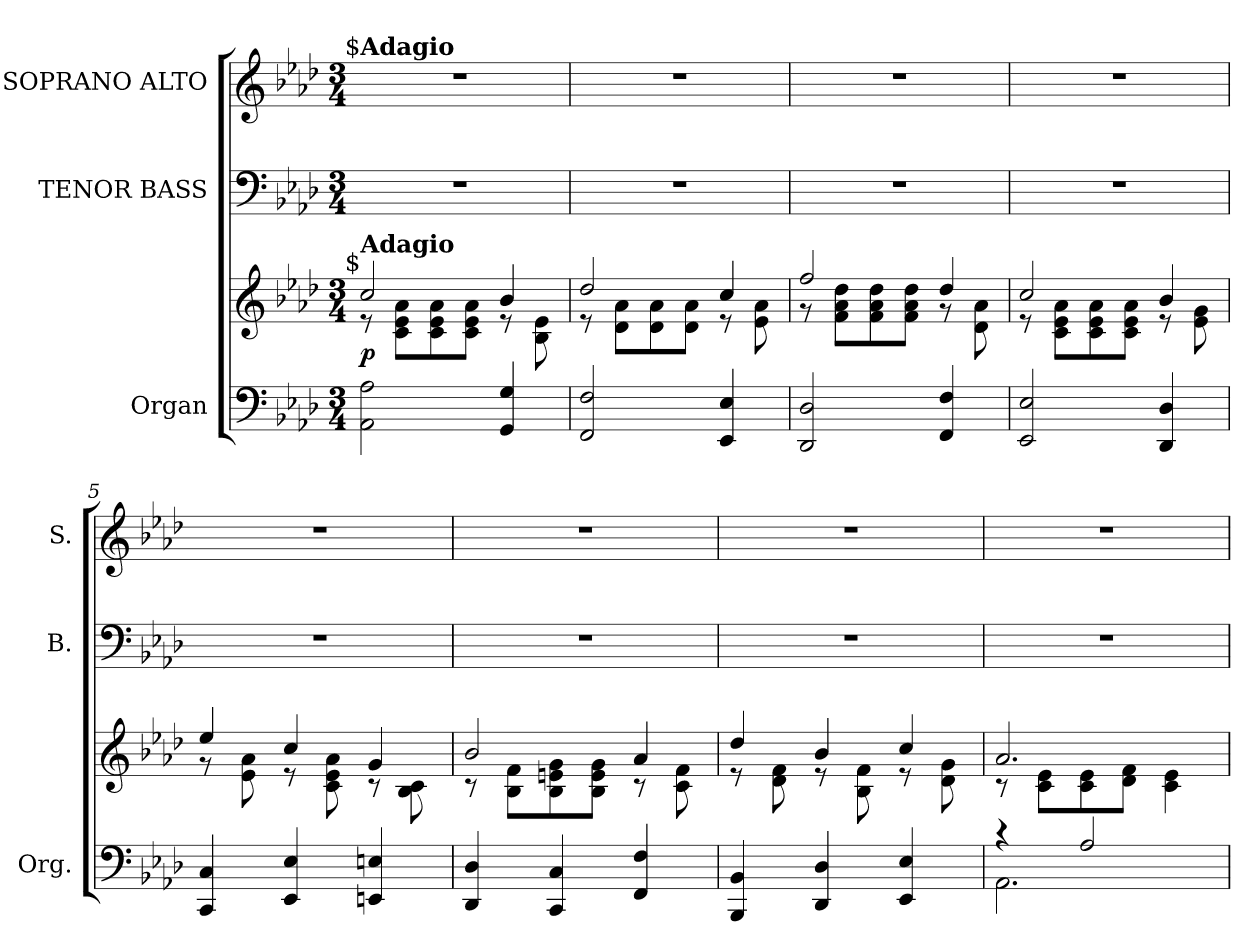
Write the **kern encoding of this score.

**kern	**kern	**dynam	**kern	**kern
*part3	*part3	*part3	*part2	*part1
*staff4	*staff3	*staff3/4	*staff2	*staff1
*I"Organ	*	*	*I"TENOR BASS	*I"SOPRANO ALTO
*I'Org.	*	*	*I'B.	*I'S.
!!LO:PB:g=z
*clefF4	*clefG2	*	*clefF4	*clefG2
*k[b-e-a-d-]	*k[b-e-a-d-]	*	*k[b-e-a-d-]	*k[b-e-a-d-]
*A-:	*A-:	*	*A-:	*A-:
*M3/4	*M3/4	*	*M3/4	*M3/4
*MM60	*MM60	*	*MM60	*MM60
=1	=1	=1	=1	=1
*	*^	*	*	*
!	!	!	!	!	!LO:TX:a:B:t=Adagio
!	!	!	!	!	!LO:TX:a:rj:t=$
!	!LO:TX:a:B:t=Adagio	!	!	!	!
!	!LO:TX:a:rj:t=$	!	!	!	!
!	!	!	!	!LO:N:vis=1	!LO:N:vis=1
2AA-i\ 2A-i	2cci/	8r	p	2.r	2.r
.	.	8ci\ 8e-i 8a-iL	.	.	.
.	.	8ci\ 8e-i 8a-i	.	.	.
.	.	8ci\ 8e-i 8a-iJ	.	.	.
4GGi/ 4Gi	4b-i/	8r	.	.	.
.	.	8B-i\ 8e-i	.	.	.
=2	=2	=2	=2	=2	=2
!	!	!	!	!LO:N:vis=1	!LO:N:vis=1
2FFi/ 2Fi	2dd-i/	8r	.	2.r	2.r
.	.	8d-i\ 8a-iL	.	.	.
.	.	8d-i\ 8a-i	.	.	.
.	.	8d-i\ 8a-iJ	.	.	.
4EE-i/ 4E-i	4cci/	8r	.	.	.
.	.	8e-i\ 8a-i	.	.	.
=3	=3	=3	=3	=3	=3
!	!	!	!	!LO:N:vis=1	!LO:N:vis=1
2DD-i/ 2D-i	2ffi/	8r	.	2.r	2.r
.	.	8fi\ 8a-i 8dd-iL	.	.	.
.	.	8fi\ 8a-i 8dd-i	.	.	.
.	.	8fi\ 8a-i 8dd-iJ	.	.	.
4FFi/ 4Fi	4dd-i/	8r	.	.	.
.	.	8d-i\ 8a-i	.	.	.
=4	=4	=4	=4	=4	=4
!	!	!	!	!LO:N:vis=1	!LO:N:vis=1
2EE-i/ 2E-i	2cci/	8r	.	2.r	2.r
.	.	8ci\ 8e-i 8a-iL	.	.	.
.	.	8ci\ 8e-i 8a-i	.	.	.
.	.	8ci\ 8e-i 8a-iJ	.	.	.
4DD-i/ 4D-i	4b-i/	8r	.	.	.
.	.	8e-i\ 8gi	.	.	.
!!LO:LB:g=z
=5	=5	=5	=5	=5	=5
!	!	!	!	!LO:N:vis=1	!LO:N:vis=1
4CCi/ 4Ci	4ee-i/	8r	.	2.r	2.r
.	.	8e-i\ 8a-i	.	.	.
4EE-i/ 4E-i	4cci/	8r	.	.	.
.	.	8ci\ 8e-i 8a-i	.	.	.
4EEni/ 4Eni	4gi/	8r	.	.	.
.	.	8B-i\ 8ci	.	.	.
=6	=6	=6	=6	=6	=6
!	!	!	!	!LO:N:vis=1	!LO:N:vis=1
4DD-i/ 4D-i	2b-i/	8r	.	2.r	2.r
.	.	8B-i\ 8fiL	.	.	.
4CCi/ 4Ci	.	8B-i\ 8eni 8gi	.	.	.
.	.	8B-i\ 8ei 8giJ	.	.	.
4FFi/ 4Fi	4a-i/	8r	.	.	.
.	.	8ci\ 8fi	.	.	.
=7	=7	=7	=7	=7	=7
!	!	!	!	!LO:N:vis=1	!LO:N:vis=1
4BBB-i/ 4BB-i	4dd-i/	8r	.	2.r	2.r
.	.	8d-i\ 8fi	.	.	.
4DD-i/ 4D-i	4b-i/	8r	.	.	.
.	.	8B-i\ 8fi	.	.	.
4EE-i/ 4E-i	4cci/	8r	.	.	.
.	.	8d-i\ 8gi	.	.	.
=8	=8	=8	=8	=8	=8
*^	*	*	*	*	*
!	!	!	!	!	!LO:N:vis=1	!LO:N:vis=1
4r	2.AA-i\	2.a-i/	8r	.	2.r	2.r
.	.	.	8ci\ 8e-iL	.	.	.
2A-i/	.	.	8ci\ 8e-i	.	.	.
.	.	.	8d-i\ 8fiJ	.	.	.
.	.	.	4ci\ 4e-i	.	.	.
*v	*v	*	*	*	*	*
*	*v	*v	*	*	*
=	=	=	=	=
*-	*-	*-	*-	*-
